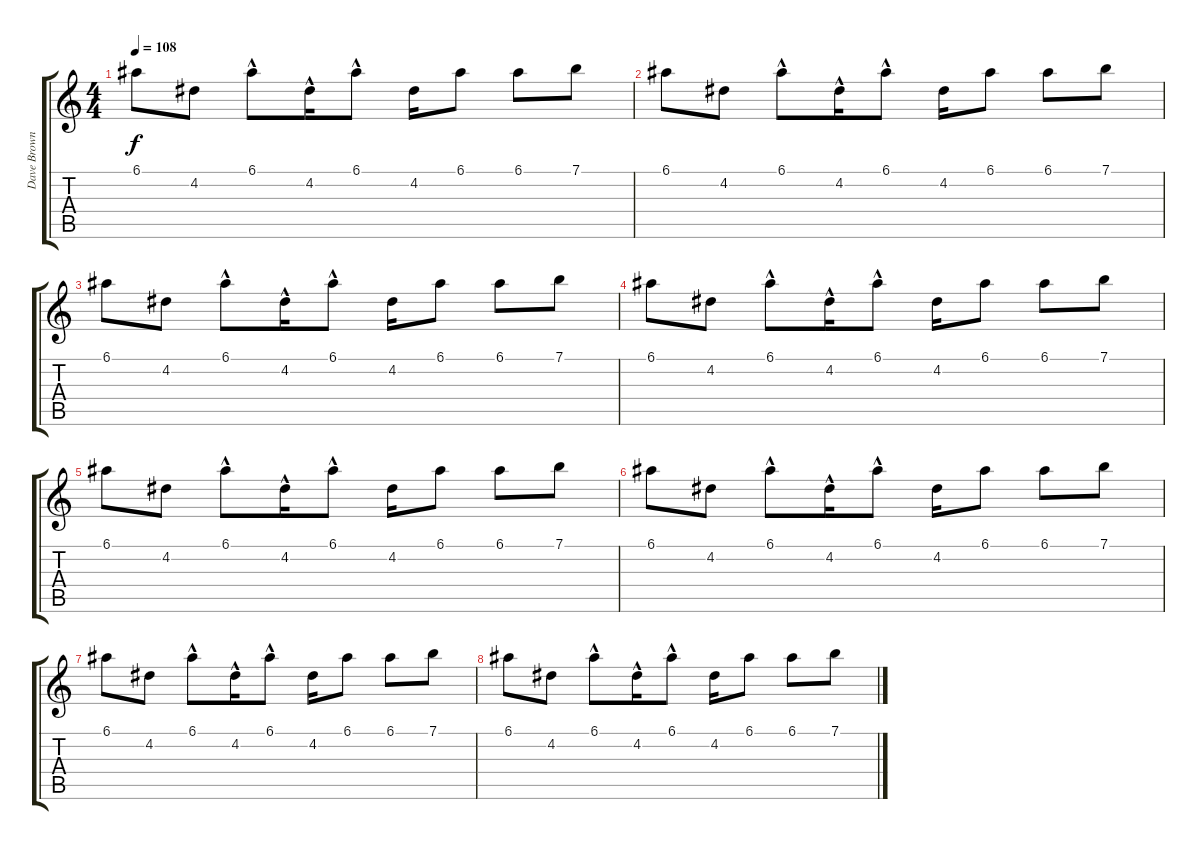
\track ("Dave Brownsound" "Dave Brown") {instrument distortionguitar}
\staff {score tabs}
\tuning (E4 B3 G3 D3 A2 D2) {hide}
\ts (4 4)
\tempo 108
\clef g2
\ks c
6.1.8{dy f} 4.2.8 6.1{hac}.8 4.2{hac}.16 6.1{hac}.8 4.2.16 6.1.8 6.1.8 7.1.8 |
6.1.8 4.2.8 6.1{hac}.8 4.2{hac}.16 6.1{hac}.8 4.2.16 6.1.8 6.1.8 7.1.8 |
6.1.8 4.2.8 6.1{hac}.8 4.2{hac}.16 6.1{hac}.8 4.2.16 6.1.8 6.1.8 7.1.8 |
6.1.8 4.2.8 6.1{hac}.8 4.2{hac}.16 6.1{hac}.8 4.2.16 6.1.8 6.1.8 7.1.8 |
6.1.8 4.2.8 6.1{hac}.8 4.2{hac}.16 6.1{hac}.8 4.2.16 6.1.8 6.1.8 7.1.8 |
6.1.8 4.2.8 6.1{hac}.8 4.2{hac}.16 6.1{hac}.8 4.2.16 6.1.8 6.1.8 7.1.8 |
6.1.8 4.2.8 6.1{hac}.8 4.2{hac}.16 6.1{hac}.8 4.2.16 6.1.8 6.1.8 7.1.8 |
6.1.8 4.2.8 6.1{hac}.8 4.2{hac}.16 6.1{hac}.8 4.2.16 6.1.8 6.1.8 7.1.8
